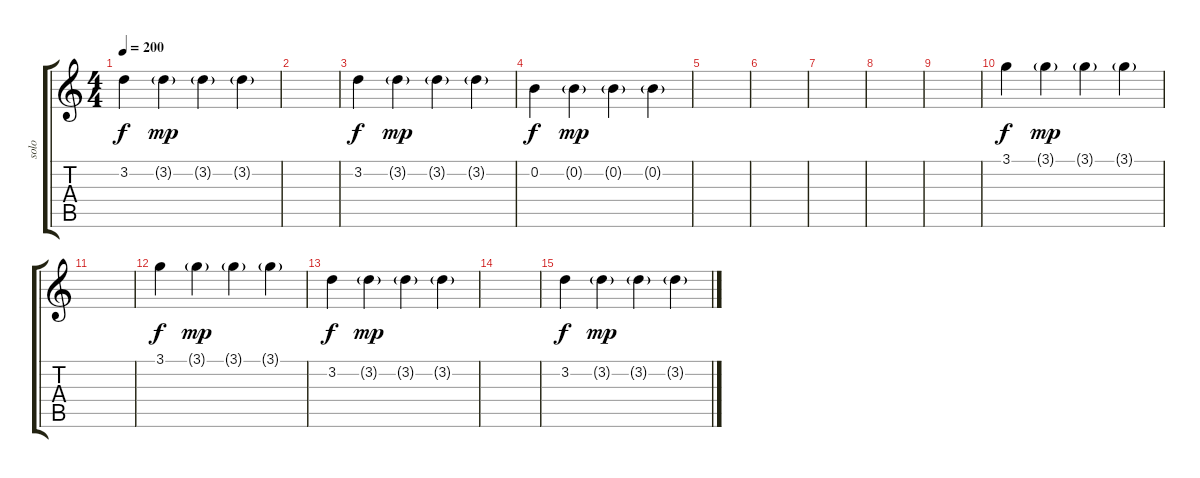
\track ("solo" "solo") {instrument distortionguitar}
\staff {score tabs}
\tuning (E4 B3 G3 D3 A2 E2) {hide}
\ts (4 4)
\tempo 200
\clef g2
\ks c
3.2.4{dy f} 3.2{g}.4{dy mp} 3.2{g}.4 3.2{g}.4 |
|
3.2.4{dy f} 3.2{g}.4{dy mp} 3.2{g}.4 3.2{g}.4 |
0.2.4{dy f} 0.2{g}.4{dy mp} 0.2{g}.4 0.2{g}.4 |
|
|
|
|
|
3.1.4{dy f} 3.1{g}.4{dy mp} 3.1{g}.4 3.1{g}.4 |
|
3.1.4{dy f} 3.1{g}.4{dy mp} 3.1{g}.4 3.1{g}.4 |
3.2.4{dy f} 3.2{g}.4{dy mp} 3.2{g}.4 3.2{g}.4 |
|
3.2.4{dy f} 3.2{g}.4{dy mp} 3.2{g}.4 3.2{g}.4
